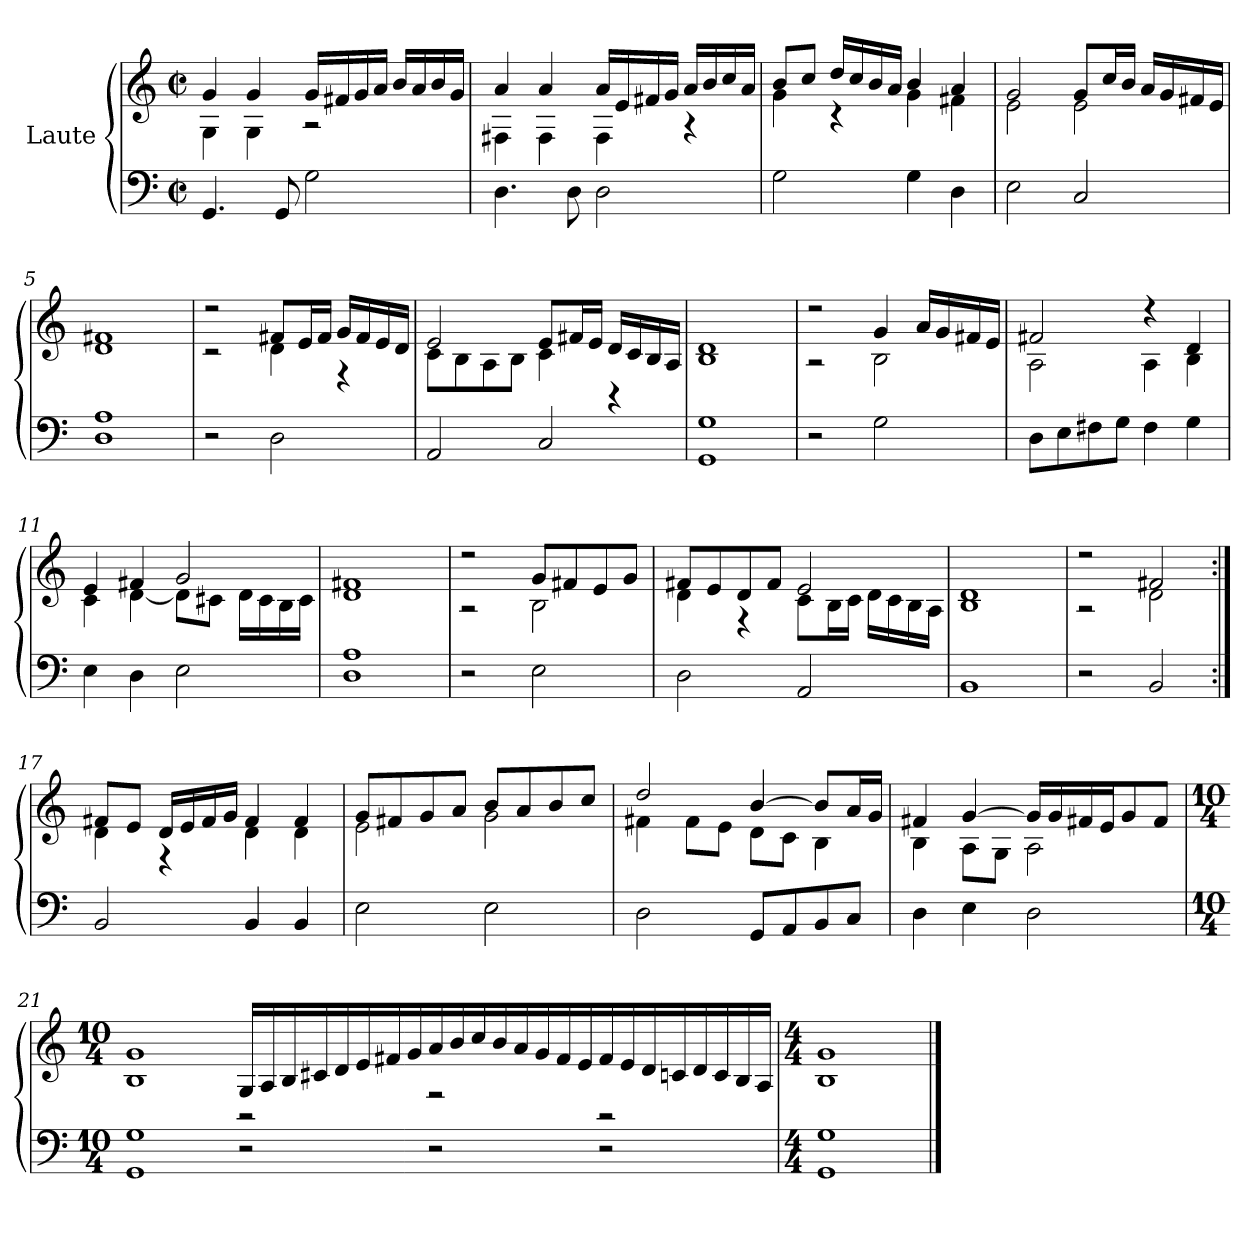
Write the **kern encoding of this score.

**kern	**kern
*part1	*part1
*staff2	*staff1
*I"Laute	*
*clefF4	*clefG2
*k[]	*k[]
*M2/2	*M2/2
*met(c|)	*met(c|)
=1	=1
*	*^
4.GG/	4g/	4G\
.	4g/	4G\
8GG/	.	.
2G\	16g/LL	2r
.	16f#X/	.
.	16g/	.
.	16a/JJ	.
.	16b/LL	.
.	16a/	.
.	16b/	.
.	16g/JJ	.
=2	=2	=2
4.D\	4a/	4F#X\
.	4a/	4F#\
8D\	.	.
2D\	16a/LL	4F#\
.	16e/	.
.	16f#X/	.
.	16g/JJ	.
.	16a/LL	4r
.	16b/	.
.	16cc/	.
.	16a/JJ	.
=3	=3	=3
2G\	8b/L	4g\
.	8cc/J	.
.	16dd/LL	4r
.	16cc/	.
.	16b/	.
.	16a/JJ	.
4G\	4b/	4g\
4D\	4a/	4f#X\
!!LO:LB:g=z	!!
=4	=4	=4
2E\	2g/	2e\
2C/	8g/L	2e\
.	16cc/L	.
.	16b/JJ	.
.	16a/LL	.
.	16g/	.
.	16f#X/	.
.	16e/JJ	.
=5	=5	=5
1D 1A	1f#X	1d
=6	=6	=6
2r	2r	2r
2D\	8f#X/L	4d\
.	16e/L	.
.	16f#/JJ	.
.	16g/LL	4r
.	16f#/	.
.	16e/	.
.	16d/JJ	.
=7	=7	=7
2AA/	2e/	8c\L
.	.	8B\
.	.	8A\
.	.	8B\J
2C/	8e/L	4c\
.	16f#X/L	.
.	16e/JJ	.
.	16d/LL	4r
.	16c/	.
.	16B/	.
.	16A/JJ	.
=8	=8	=8
1GG 1G	1d	1B
!!LO:LB:g=z	!!
=9	=9	=9
2r	2r	2r
2G\	4g/	2B\
.	16a/LL	.
.	16g/	.
.	16f#X/	.
.	16e/JJ	.
=10	=10	=10
8D\L	2f#X/	2A\
8E\	.	.
8F#X\	.	.
8G\J	.	.
4F#\	4r	4A\
4G\	4d/	4B\
=11	=11	=11
4E\	4e/	4c\
4D\	4f#X/	[4d\
2E\	2g/	8d\L]
.	.	8c#X\J
.	.	16d\LL
.	.	16c#\
.	.	16B\
.	.	16c#\JJ
=12	=12	=12
1D 1A	1f#X	1d
=13	=13	=13
2r	2r	2r
2E\	8g/L	2B\
.	8f#X/	.
.	8e/	.
.	8g/J	.
!!LO:LB:g=z	!!
=14	=14	=14
2D\	8f#X/L	4d\
.	8e/	.
.	8d/	4r
.	8f#/J	.
2AA/	2e/	8c\L
.	.	16B\L
.	.	16c\JJ
.	.	16d\LL
.	.	16c\
.	.	16B\
.	.	16A\JJ
=15	=15	=15
1BB	1d	1B
=16	=16	=16
2r	2r	2r
2BB/	2f#X/	2d\
=17:|!	=17:|!	=17:|!
2BB/	8f#X/L	4d\
.	8e/J	.
.	16d/LL	4r
.	16e/	.
.	16f#/	.
.	16g/JJ	.
4BB/	4f#/	4d\
4BB/	4f#/	4d\
=18	=18	=18
2E\	8g/L	2e\
.	8f#X/	.
.	8g/	.
.	8a/J	.
2E\	8b/L	2g\
.	8a/	.
.	8b/	.
.	8cc/J	.
!!LO:LB:g=z	!!
=19	=19	=19
2D\	2dd/	4f#X\
.	.	8f#\L
.	.	8e\J
8GG/L	[4b/	8d\L
8AA/	.	8c\J
8BB/	8b/L]	4B\
8C/J	16a/L	.
.	16g/JJ	.
=20	=20	=20
4D\	4f#X/	4B\
4E\	[4g/	8A\L
.	.	8G\J
2D\	16g/LL]	2A\
.	16g/	.
.	16f#X/	.
.	16e/J	.
.	8g/	.
.	8f#/J	.
=21	=21	=21
*M10/4	*M10/4	*
1GG 1G	1g	1B
2r	16G/LL	2r
.	16A/	.
.	16B/	.
.	16c#X/	.
.	16d/	.
.	16e/	.
.	16f#X/	.
.	16g/	.
2r	16a/	2r
.	16b/	.
.	16cc/	.
.	16b/	.
.	16a/	.
.	16g/	.
.	16f#/	.
.	16e/	.
2r	16f#/	2r
.	16e/	.
.	16d/	.
.	16cn/	.
.	16d/	.
.	16c/	.
.	16B/	.
.	16A/JJ	.
=22	=22	=22
*M4/4	*M4/4	*
1GG 1G	1g	1B
*	*v	*v
==	==
*-	*-
